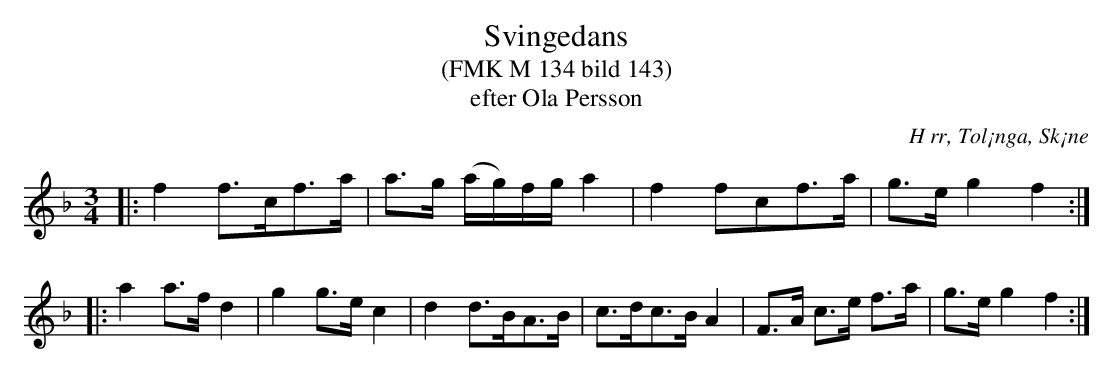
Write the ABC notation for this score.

X:1
T:Svingedans
T:(FMK M 134 bild 143)
T:efter Ola Persson
O:H rr, Tol¡nga, Sk¡ne
M:3/4
L:1/8
K:F
|: f2 f>cf>a | a>g (a/g/)f/g/ a2 | f2 fcf>a | g>e g2 f2 :|
|: a2 a>f d2 | g2 g>e c2 | d2 d>BA>B | c>dc>B A2 | F>A c>e f>a | g>e g2 f2 :|
